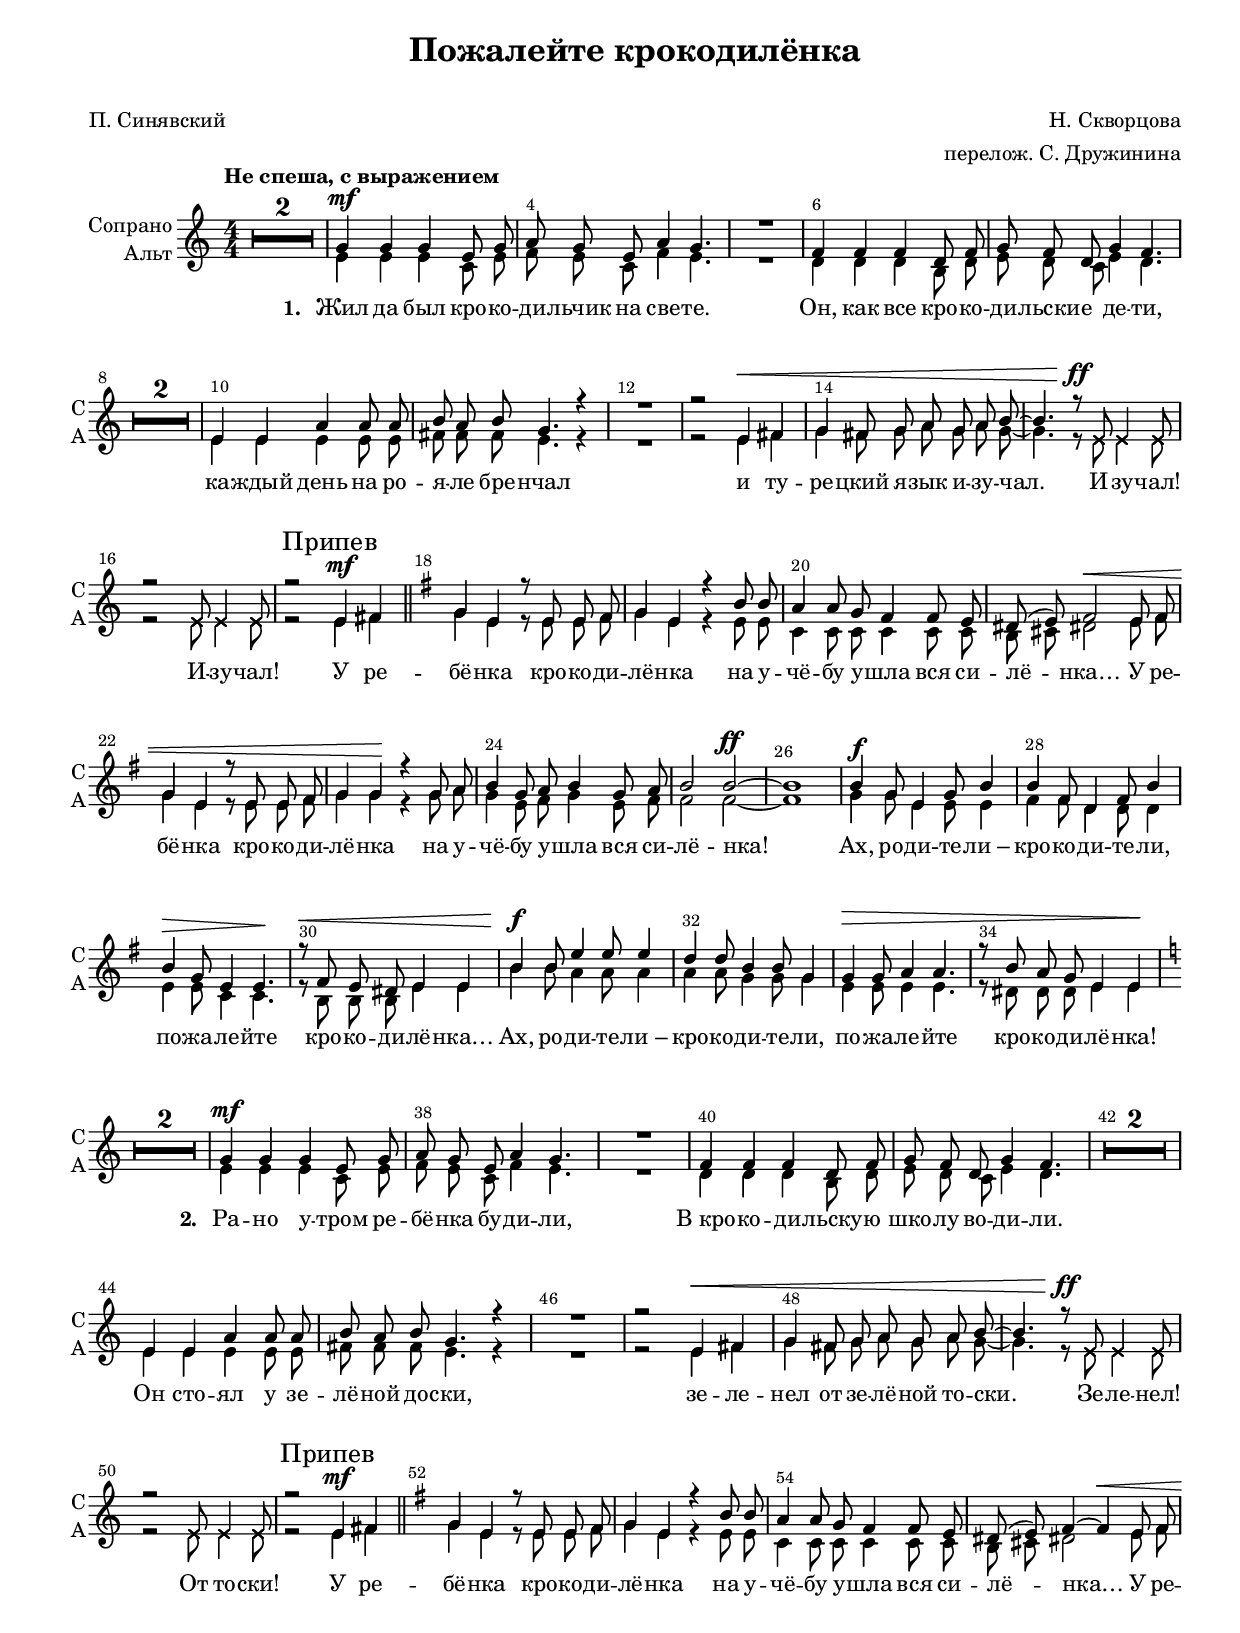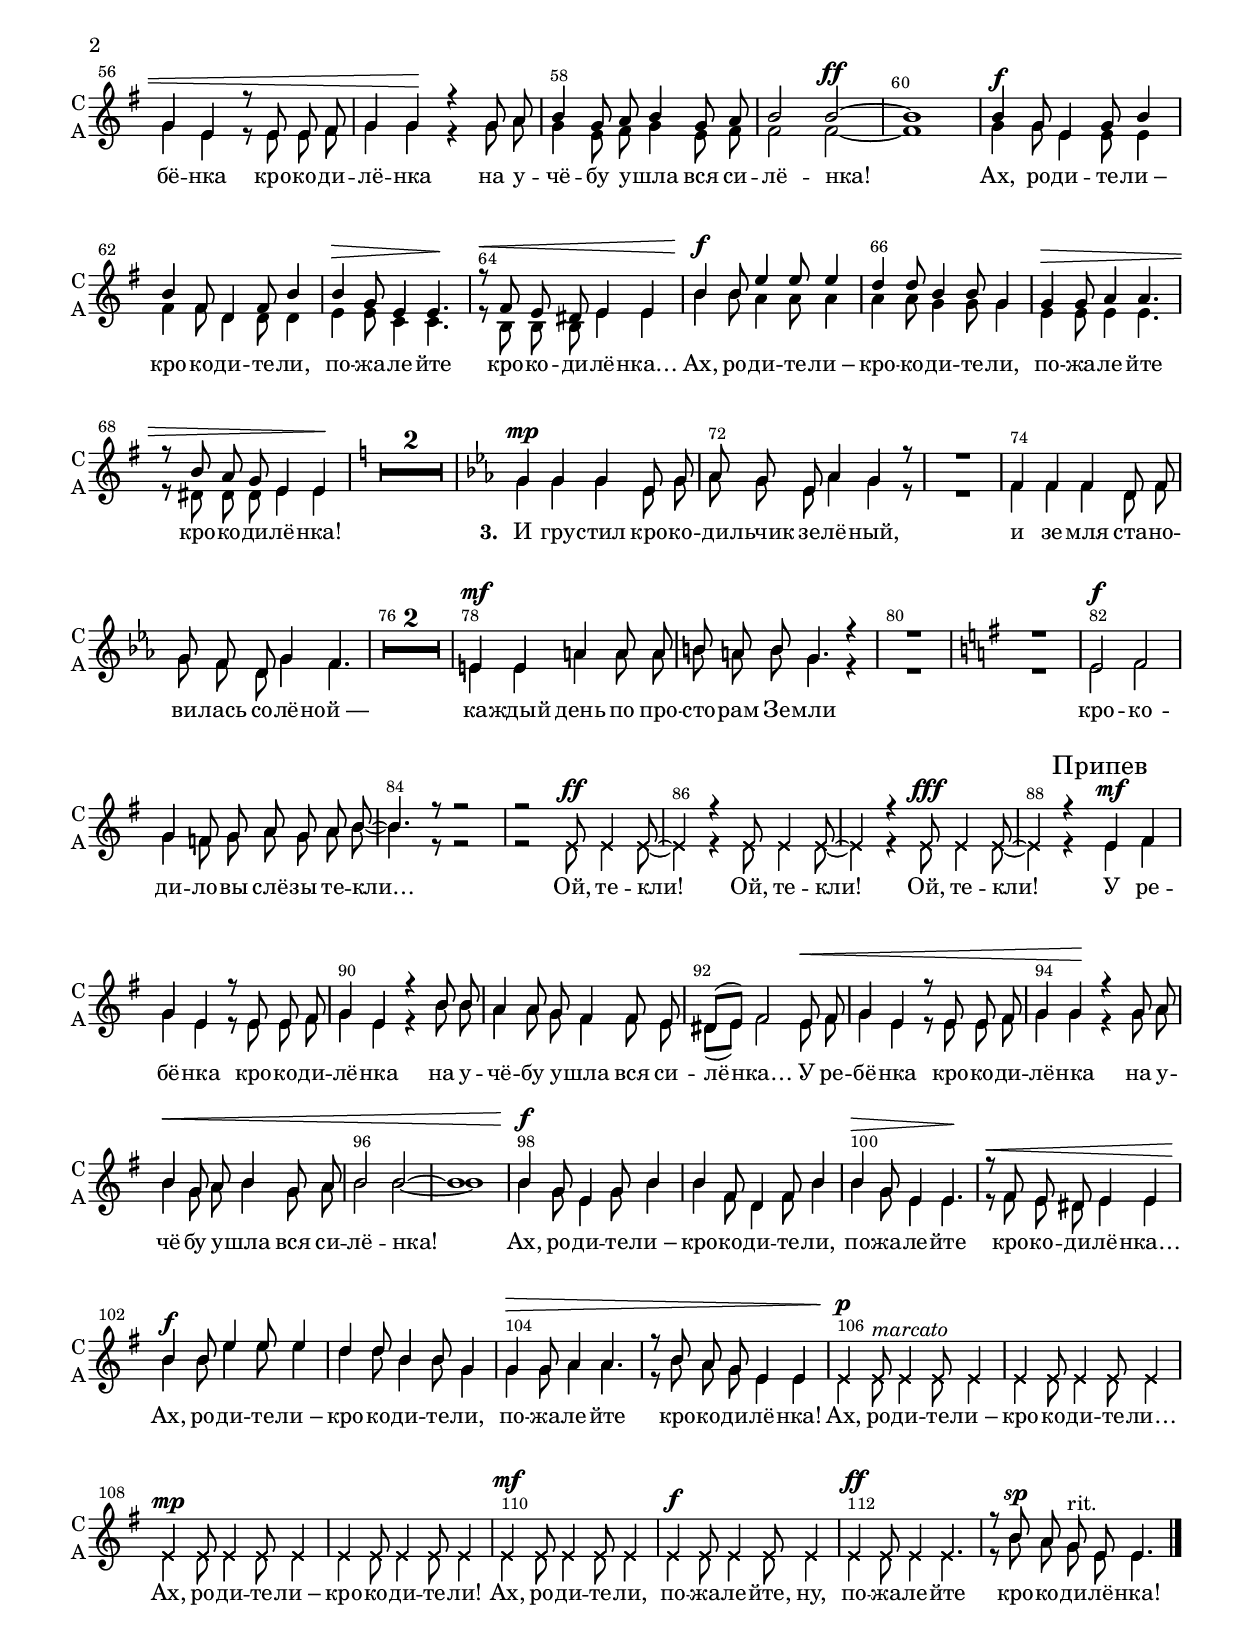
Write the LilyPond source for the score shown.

\version "2.18.2"

% закомментируйте строку ниже, чтобы получался pdf с навигацией
#(ly:set-option 'point-and-click #f)
#(ly:set-option 'midi-extension "mid")
#(set-default-paper-size "a4")
#(set-global-staff-size 18)

\header {
  title = "Пожалейте крокодилёнка"
  subtitle = " "
  composer = "Н. Скворцова"
  poet = "П. Синявский"
  arranger = "перелож. С. Дружинина"
  % Удалить строку версии LilyPond 
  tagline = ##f
}

global = {
  \time 4/4
  \numericTimeSignature
  \autoBeamOff
   \set Score.skipBars = ##t
   \override MultiMeasureRest.expand-limit = #1
}

%make visible number of every 2-nd bar
secondbar = {
  \override Score.BarNumber.break-visibility = #end-of-line-invisible
  \override Score.BarNumber.X-offset = #1
  \override Score.BarNumber.self-alignment-X = #LEFT
  \set Score.barNumberVisibility = #(every-nth-bar-number-visible 2)
}

%use this as temporary line break
abr = { \break }

% uncommend next line when finished
abr = {}

%once hide accidental (runaround for cadenza
nat = { \once \hide Accidental }

cross = { \override NoteHead.style = #'cross }
uncross = { \revert NoteHead.style }

sopvoice = \relative c'' {
  \global
  \dynamicUp
  \secondbar  
  \key c \major
  \tempo "Не спеша, с выражением"
  R1*2
  g4\mf g g e8 g |
  a g e a4 g4. | \abr
  
  R1 |
  f4 f f d8 f |
  g f d g4 f4. |
  R1*2 | \abr
  
  e4 e a a8 a |
  b a b g4. r4 |
  R1 | \abr
  
  r2 e4\< fis |
  g fis8 g a g a b~ |
  b4. r8\ff \cross e,8 e4 e8 |
  r2 e8 e4 e8 | \abr
  
  
  \uncross r2 
  \mark "Припев"
  e4\mf 
  fis \bar "||"
  \key g \major g4 e r8 e e fis |
  g4 e r b'8 b |
  a4 a8 g fis4 fis8 e | \abr
  
  dis8( e) fis2\< e8 fis |
  g4 e r8 e e fis |
  g4 g\! r g8 a |
  b4 g8 a b4 g8 a | \abr
  
  b2 b2\ff~ |
  b1 |
  b4\f g8 e4 g8 b4 |
  b fis8 d4 fis8 b4 | \abr
  
  b4\> g8 e4 e4.\! |
  r8\< fis e dis e4 e |
  b'\f b8 e4 e8 e4 |
  d4 d8 b4 b8 g4 | \abr
  
  g4\> g8 a4 a4. |
  r8 b a g e4 e\! |
  
  
  % 2 verse
  \key c \major
  R1*2
  g4\mf g g e8 g |
  a g e a4 g4. | \abr
  
  R1 |
  f4 f f d8 f |
  g f d g4 f4. |
  R1*2 | \abr
  
  e4 e a a8 a |
  b a b g4. r4 |
  R1 | \abr
  
  r2 e4\< fis |
  g fis8 g a g a b~ |
  b4. r8\ff \cross e,8 e4 e8 |
  r2 e8 e4 e8 | \abr
  
  
  \uncross r2 \mark "Припев"
  e4\mf fis \bar "||"
  \key g \major g4 e r8 e e fis |
  g4 e r b'8 b |
  a4 a8 g fis4 fis8 e | \abr
  
  dis8( e) fis4~ fis\< e8 fis |
  g4 e r8 e e fis |
  g4 g\! r g8 a |
  b4 g8 a b4 g8 a | \abr
  
  b2 b2\ff~ |
  b1 |
  b4\f g8 e4 g8 b4 |
  b fis8 d4 fis8 b4 | \abr
  
  b4\> g8 e4 e4.\! |
  r8\< fis e dis e4 e |
  b'\f b8 e4 e8 e4 |
  d4 d8 b4 b8 g4 | \abr
  
  g4\> g8 a4 a4. |
  r8 b a g e4 e\! |
  
  % 3 verse
   
  
  \key c \major R1*2 | \abr
  \key c \minor g4\mp g g es8 g |
  as g es as4 g r8 |
  R1 |
  f4 f f d8 f | \abr
  g f d g4 f4. |
  R1*2 |
  e4\mf e a a8 a | \abr
  
  b a b g4. r4 |
  R1 |
  \key g \major R1 |
  e2\f fis | \abr
  
  g4 f8 g a g a b~ |
  b4. r8 r2 |
  r2 \cross e,8\ff e4 e8~ |
  e4 r e8 e4 e8~ | \abr
  
  e4 r4 e8\fff e4 e8~ |
  
  e4 r 
  \mark "Припев"
  \uncross e\mf fis |
  g e r8 e e fis |
  g4 e r b'8 b | \abr
  
  a4 a8 g fis4 fis8 e |
  dis8[( e]) fis2 e8\< fis |
  g4 e r8 e e fis |
  g4 g\! r g8 a | \abr
  
  b4\< g8 a b4 g8 a |
  b2 b~ |
  b1 |
  b4\f g8 e4 g8 b4 | \abr
  
  b fis8 d4 fis8 b4 |
  b\> g8 e4 e4.\! |
  r8\< fis e dis e4 e |
  b'\f b8 e4 e8 e4 | \abr
  
  d4 d8 b4 b8 g4 |
  g\> g8 a4 a4. |
  r8 b a g e4 e |
  \cross e4\p e8^\markup\italic"marcato" e4 e8 e4 | \abr
  
  e4 e8 e4 e8 e4 |
  e4\mp e8 e4 e8 e4 |
  e4 e8 e4 e8 e4 |
  e4\mf e8 e4 e8 e4 | \abr
  
  e4\f e8 e4 e8 e4 |
  e4\ff e8 e4 e4. |
  \uncross r8 b'\sp a g^"rit." e e4.
  
 \bar "|."
}

altvoice = \relative c' {
  \global
  
  \key c \major
  R1*2
  e4 e e c8 e |
  f e c f4 e4. |
  
  R1 |
  d4 d d4 b8 d |
  e d c e4 d4. |
  R1*2 |
  
  e4 e e e8 e |
  fis fis fis e4. r4 |
  R1 |
  
  r2 e4 fis |
  g fis8 g a g a g8~ |
  g4. r8 \cross e8 e4 e8 |
  r2 e8 e4 e8 |
  
  \uncross r2 e4 fis |
  \key g \major g4 e r8 e e fis |
  g4 e r e8 e |
  c4 c8 c c4 c8 c |
  
  b cis dis2 e8 fis |
  g4 e r8 e e fis |
  g4 g r g8 a |
  g4 e8 fis g4 e8 fis |
  
  fis2 fis~ |
  fis1 |
  g4 g8 e4 e8 e4 |
  fis4 fis8 d4 d8 d4 |
  
  e4 e8 c4 c4. |
  r8 b b b e4 e |
  b'4 b8 a4 a8 a4 |
  a a8 g4 g8 g4 |
  
  e4 e8 e4 e4. |
  r8 dis8 dis dis e4 e
  
  % verse 2
  
  \key c \major
  R1*2
  e4 e e c8 e |
  f e c f4 e4. |
  
  R1 |
  d4 d d4 b8 d |
  e d c e4 d4. |
  R1*2 |
  
  e4 e e e8 e |
  fis fis fis e4. r4 |
  R1 |
  
  r2 e4 fis |
  g fis8 g a g a g8~ |
  g4. r8 \cross e8 e4 e8 |
  r2 e8 e4 e8 |
  
  \uncross r2 e4 fis |
  \key g \major g4 e r8 e e fis |
  g4 e r e8 e |
  c4 c8 c c4 c8 c |
  
  b cis dis2 e8 fis |
  g4 e r8 e e fis |
  g4 g r g8 a |
  g4 e8 fis g4 e8 fis |
  
  fis2 fis~ |
  fis1 |
  g4 g8 e4 e8 e4 |
  fis4 fis8 d4 d8 d4 |
  
  e4 e8 c4 c4. |
  r8 b b b e4 e |
  b'4 b8 a4 a8 a4 |
  a a8 g4 g8 g4 |
  
  e4 e8 e4 e4. |
  r8 dis8 dis dis e4 e
  
  %verse 3
  
  \key c \major R1*2 | \abr
  \key c \minor g4 g g es8 g |
  as g es as4 g r8 |
  R1 |
  f4 f f d8 f | \abr
  g f d g4 f4. |
  R1*2 |
  e4 e a a8 a | \abr
  
  b a b g4. r4 |
  R1 |
  \key g \major R1 |
  e2 fis | \abr
  
  g4 f8 g a g a b~ |
  b4. r8 r2 |
  r2 \cross e,8 e4 e8~ |
  e4 r e8 e4 e8~ | \abr
  
  e4 r4 e8 e4 e8~ |
  e4 r \uncross e fis |
  g e r8 e e fis |
  g4 e r b'8 b | \abr
  
  a4 a8 g fis4 fis8 e |
  dis8[( e]) fis2 e8 fis |
  g4 e r8 e e fis |
  g4 g r g8 a | \abr
  
  b4 g8 a b4 g8 a |
  b2 b~ |
  b1 |
  b4 g8 e4 g8 b4 | \abr
  
  b fis8 d4 fis8 b4 |
  b g8 e4 e4. |
  r8 fis e dis e4 e |
  b' b8 e4 e8 e4 | \abr
  
  d4 d8 b4 b8 g4 |
  g g8 a4 a4. |
  r8 b a g e4 e |
  \cross e4 e8 e4 e8 e4 | \abr
  
  e4 e8 e4 e8 e4 |
  e4 e8 e4 e8 e4 |
  e4 e8 e4 e8 e4 |
  e4 e8 e4 e8 e4 | \abr
  
  e4 e8 e4 e8 e4 |
  e4 e8 e4 e4. |
  \uncross r8 b' a g e e4.
}

lyricrefren = \lyricmode {
   У ре -- бё -- нка кро -- ко -- ди -- лё -- нка
  на у -- чё -- бу у -- шла вся си -- лё -- нка…
  У ре -- бё -- нка  кро -- ко -- ди -- лё -- нка
  на у -- чё -- бу у -- шла вся си -- лё -- нка!
  
  Ах, ро -- ди -- те -- ли_– кро -- ко -- ди -- те -- ли,
  по -- жа -- ле -- йте кро -- ко -- ди -- лё -- нка…
  Ах, ро -- ди -- те -- ли_– кро -- ко -- ди -- те -- ли,
  по -- жа -- ле -- йте кро -- ко -- ди -- лё -- нка!
}

lyricend = \lyricmode {
  Ах, ро -- ди -- те -- ли_– кро -- ко -- ди -- те -- ли…
  Ах, ро -- ди -- те -- ли_– кро -- ко -- ди -- те -- ли!
  Ах, ро -- ди -- те -- ли, по -- жа -- ле -- йте,
  ну, по -- жа -- ле -- йте кро -- ко -- ди -- лё -- нка!
}

lyricscore = \lyricmode {
  \set stanza = "1. " Жил да был кро -- ко -- ди -- льчик на све -- те.
  Он, как все кро -- ко -- ди -- льски -- е де -- ти,
  ка -- ждый день на ро -- я -- ле бре -- нчал
  и ту -- ре -- цкий я -- зык и -- зу -- чал.
  
  И -- зу -- чал! И -- зу -- чал!
}

lyricscoretwo = \lyricmode {
  \set stanza = "2. " Ра -- но у -- тром ре -- бё -- нка бу -- ди -- ли,
  В_кро -- ко -- ди -- льску -- ю шко -- лу во -- ди -- ли.
  Он сто -- ял у зе -- лё -- ной до -- ски,
  зе -- ле -- нел от зе -- лё -- ной то -- ски.
  
  Зе -- ле -- нел! От то -- ски!
}


lyricscorethree = \lyricmode {
  \set stanza = "3. " И гру -- стил кро -- ко -- ди -- льчик зе -- лё -- ный,
  и зе -- мля ста -- но -- ви -- лась со -- лё -- ной_—
  ка -- ждый день по про -- сто -- рам Зе -- мли
  кро -- ко -- ди -- ло -- вы слё -- зы те -- кли…
  
  Ой, те -- кли!
  Ой, те -- кли!
  Ой, те -- кли!
}


\bookpart {
  \paper {
    top-margin = 15
    left-margin = 15
    right-margin = 10
    bottom-margin = 15
    indent = 15
    
    ragged-last-bottom = ##f
  }
  \score {
 %     \transpose es f {
    \new ChoirStaff <<
      \new Staff = "upstaff" \with {
        instrumentName = \markup { \right-column { "Сопрано" "Альт"  } }
        shortInstrumentName = \markup { \column { "С" "А"  } }
      } <<
        \new Voice = "soprano" { \voiceOne \sopvoice }
        \new Voice = "alto" { \voiceTwo \altvoice }
      >> 
      
      \new Lyrics \lyricsto "soprano" { \lyricscore \lyricrefren 
                                        \lyricscoretwo \lyricrefren 
                                        \lyricscorethree \lyricrefren \lyricend}
      

      % or: \new Lyrics \lyricsto "soprano" { \lyricscore }
      % alternative lyrics above up staff
      %\new Lyrics \with {alignAboveContext = "upstaff"} \lyricsto "soprano" \lyricst
    >>
 %     }  % transposeµ
    \layout { 
      \context {
        \Score
%         \override BarNumber.break-visibility = #end-of-line-invisible
%          \override BarNumber.self-alignment-X = #LEFT
%          \override BarNumber.stencil  = #(make-stencil-boxer 0.1 0.25 ly:text-interface::print)
%          barNumberVisibility = #all-bar-numbers-visible
%          barNumberVisibility = #(every-nth-bar-number-visible 2)
}
      \context {
        \Staff
        \accidentalStyle modern-voice-cautionary
        % удаляем обозначение темпа из общего плана
        %  \remove "Time_signature_engraver"
        %  \remove "Bar_number_engraver"
        %\RemoveEmptyStaves
        %\override VerticalAxisGroup.remove-first = ##t
      }
      %Metronome_mark_engraver
    }
  }
  
}

\bookpart {
  \score {
    \unfoldRepeats
 %     \transpose es f {
    \new ChoirStaff <<
      \new Staff = "upstaff" \with {
        instrumentName = "Хор"
        shortInstrumentName = "Х"
        midiInstrument = "voice oohs"
      } <<
        \new Voice = "soprano" { \voiceOne \sopvoice }
        \new Voice  = "alto" { \voiceTwo \altvoice }
      >> 
      
      \new Lyrics \lyricsto "soprano" { \lyricscore }
      
    >>
%      }  % transposeµ
    \midi {
      \tempo 4=120
    }
  }
}
